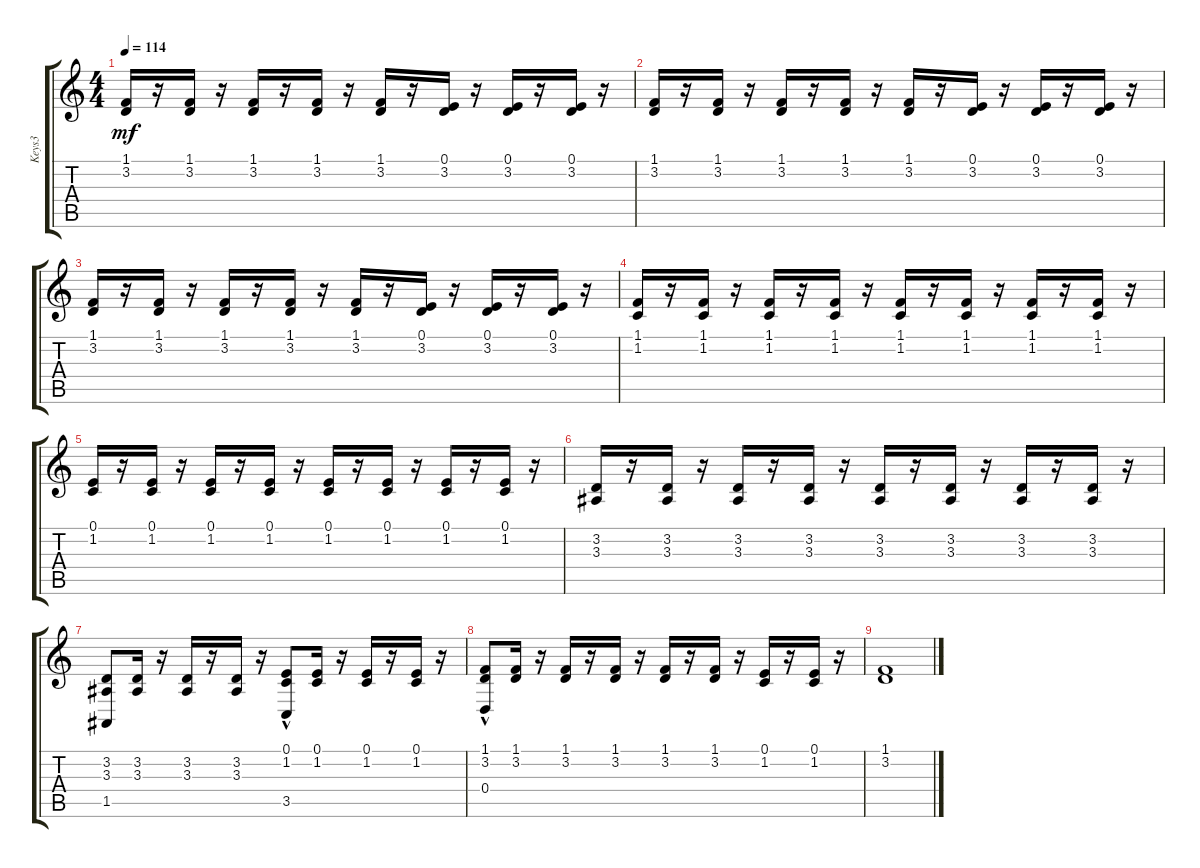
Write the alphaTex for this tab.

\track ("Keys3" "Keys3") {instrument stringensemble1}
\staff {score tabs}
\tuning (E4 B3 G3 D3 A2 E2) {hide}
\ts (4 4)
\tempo 114
\clef g2
\ks c
(1.1 3.2).16{dy mf} r.16 (1.1 3.2).16 r.16 (1.1 3.2).16 r.16 (1.1 3.2).16 r.16 (1.1 3.2).16 r.16 (0.1 3.2).16 r.16 (0.1 3.2).16 r.16 (0.1 3.2).16 r.16 |
(1.1 3.2).16 r.16 (1.1 3.2).16 r.16 (1.1 3.2).16 r.16 (1.1 3.2).16 r.16 (1.1 3.2).16 r.16 (0.1 3.2).16 r.16 (0.1 3.2).16 r.16 (0.1 3.2).16 r.16 |
(1.1 3.2).16 r.16 (1.1 3.2).16 r.16 (1.1 3.2).16 r.16 (1.1 3.2).16 r.16 (1.1 3.2).16 r.16 (0.1 3.2).16 r.16 (0.1 3.2).16 r.16 (0.1 3.2).16 r.16 |
(1.1 1.2).16 r.16 (1.1 1.2).16 r.16 (1.1 1.2).16 r.16 (1.1 1.2).16 r.16 (1.1 1.2).16 r.16 (1.1 1.2).16 r.16 (1.1 1.2).16 r.16 (1.1 1.2).16 r.16 |
(0.1 1.2).16 r.16 (0.1 1.2).16 r.16 (0.1 1.2).16 r.16 (0.1 1.2).16 r.16 (0.1 1.2).16 r.16 (0.1 1.2).16 r.16 (0.1 1.2).16 r.16 (0.1 1.2).16 r.16 |
(3.2 3.3).16 r.16 (3.2 3.3).16 r.16 (3.2 3.3).16 r.16 (3.2 3.3).16 r.16 (3.2 3.3).16 r.16 (3.2 3.3).16 r.16 (3.2 3.3).16 r.16 (3.2 3.3).16 r.16 |
(3.2 3.3 1.5).8 (3.2 3.3).16 r.16 (3.2 3.3).16 r.16 (3.2 3.3).16 r.16 (0.1 1.2 3.5{hac}).8 (0.1 1.2).16 r.16 (0.1 1.2).16 r.16 (0.1 1.2).16 r.16 |
(1.1 3.2 0.4{hac}).8 (1.1 3.2).16 r.16 (1.1 3.2).16 r.16 (1.1 3.2).16 r.16 (1.1 3.2).16 r.16 (1.1 3.2).16 r.16 (0.1 1.2).16 r.16 (0.1 1.2).16 r.16 |
(1.1 3.2).1
